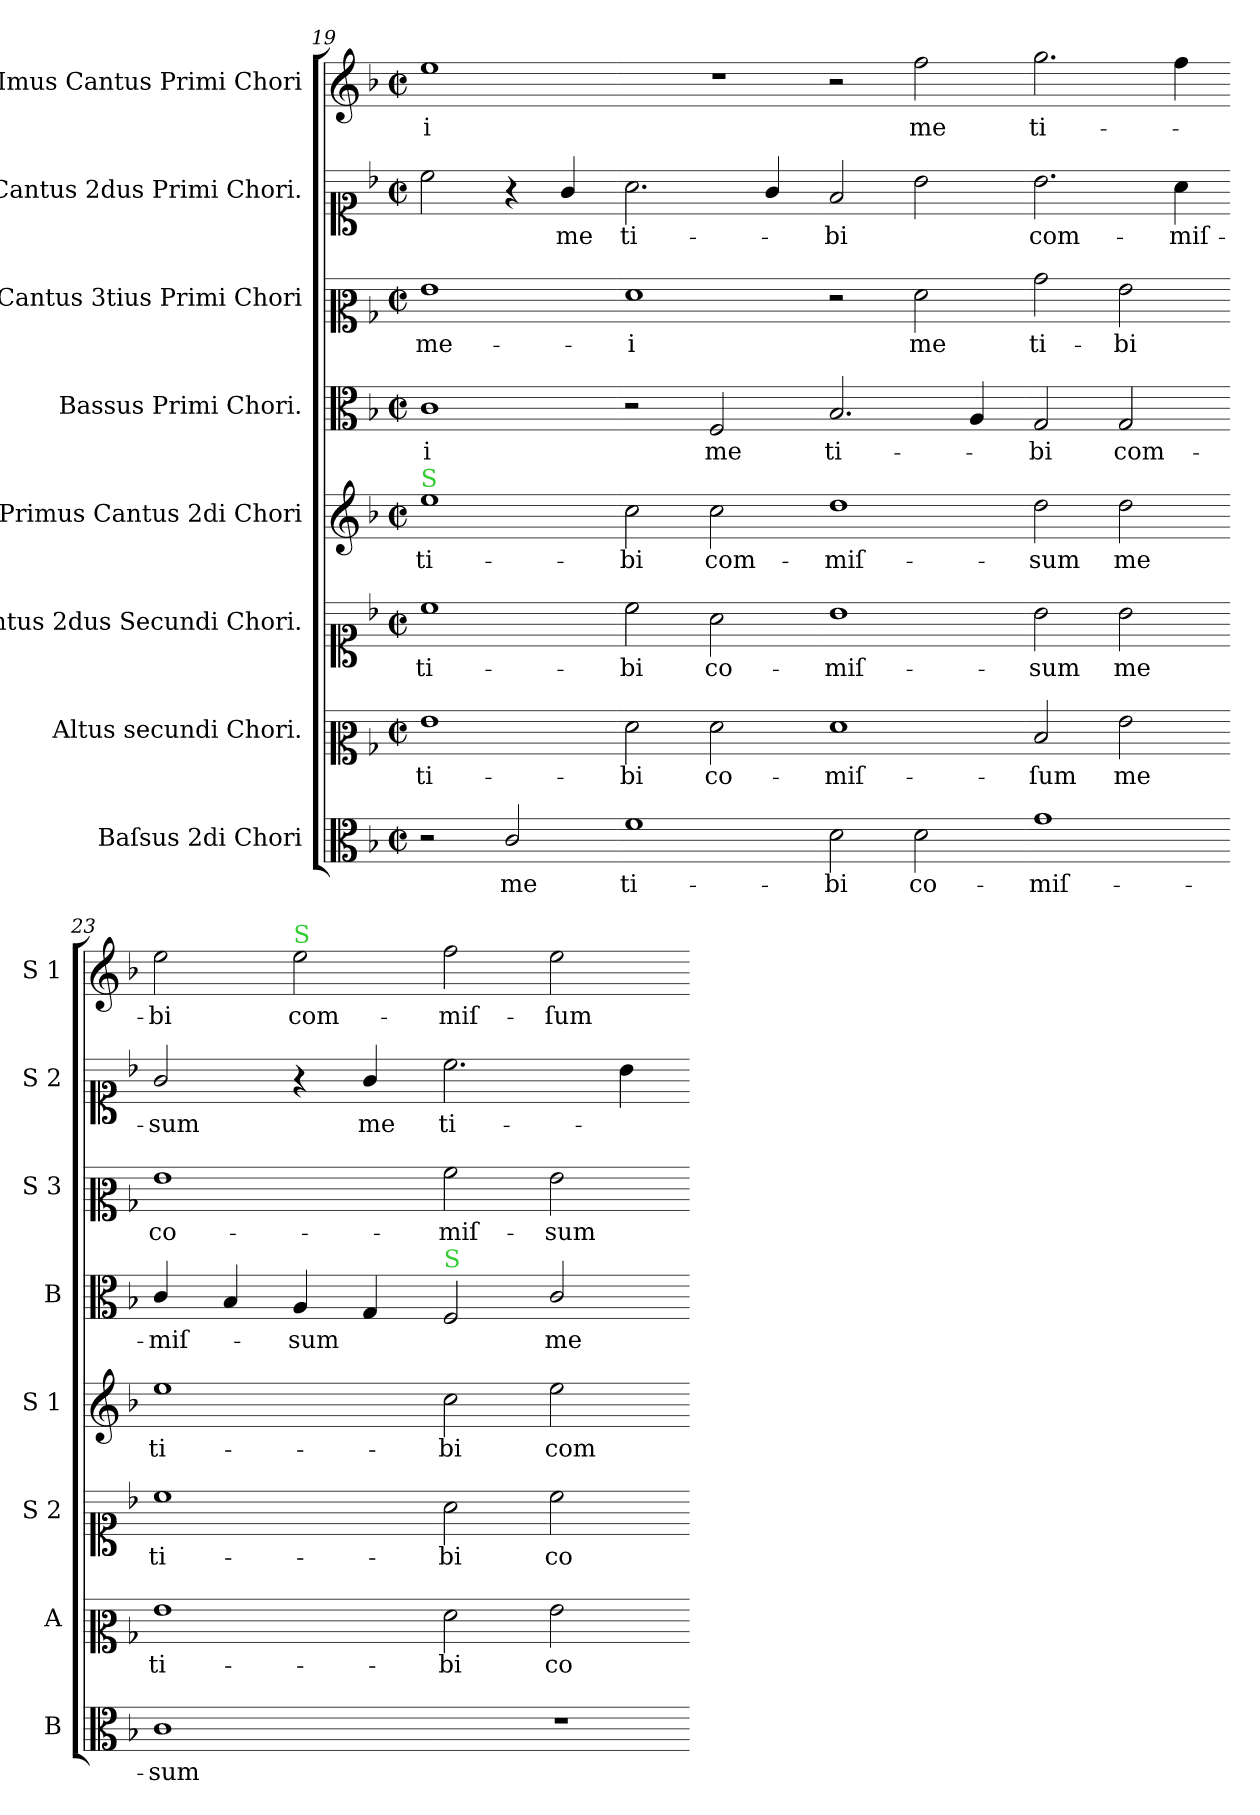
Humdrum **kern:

**kern	**text	**kern	**text	**kern	**text	**kern	**text	**kern	**text	**kern	**text	**kern	**text	**kern	**text
*part8	*part8	*part7	*part7	*part6	*part6	*part5	*part5	*part4	*part4	*part3	*part3	*part2	*part2	*part1	*part1
*staff8	*staff8	*staff7	*staff7	*staff6	*staff6	*staff5	*staff5	*staff4	*staff4	*staff3	*staff3	*staff2	*staff2	*staff1	*staff1
*I"Baſsus 2di Chori	*	*I"Altus secundi Chori.	*	*I"Cantus 2dus Secundi Chori.	*	*I"Primus Cantus 2di Chori	*	*I"Bassus Primi Chori.	*	*I"Cantus 3tius Primi Chori	*	*I"Cantus 2dus Primi Chori.	*	*I"Imus Cantus Primi Chori	*
*I'B	*	*I'A	*	*I'S 2	*	*I'S 1	*	*I'B	*	*I'S 3	*	*I'S 2	*	*I'S 1	*
*clefC3	*	*clefC2	*	*clefC1	*	*clefG2	*	*clefC3	*	*clefC2	*	*clefC1	*	*clefG2	*
*k[b-]	*	*k[b-]	*	*k[b-]	*	*k[b-]	*	*k[b-]	*	*k[b-]	*	*k[b-]	*	*k[b-]	*
*F:	*	*F:	*	*F:	*	*F:	*	*F:	*	*F:	*	*F:	*	*F:	*
*M2/2	*	*M2/2	*	*M2/2	*	*M2/2	*	*M2/2	*	*M2/2	*	*M2/2	*	*M2/2	*
*met(c|)	*	*met(c|)	*	*met(c|)	*	*met(c|)	*	*met(c|)	*	*met(c|)	*	*met(c|)	*	*met(c|)	*
=19	=19	=19	=19	=19	=19	=19	=19	=19	=19	=19	=19	=19	=19	=19	=19
!	!	!	!	!	!	!LO:TX:a:color=limegreen:t=S	!	!	!	!	!	!	!	!	!
2r	.	1g	ti-	1cc	ti-	1ee	ti-	1c	-i	1g	me-	2cc\	.	1ee	-i
2c/	me	.	.	.	.	.	.	.	.	.	.	4r	.	.	.
.	.	.	.	.	.	.	.	.	.	.	.	4g/	me	.	.
=20-	=20-	=20-	=20-	=20-	=20-	=20-	=20-	=20-	=20-	=20-	=20-	=20-	=20-	=20-	=20-
1f	ti-	2f\	-bi	2cc\	-bi	2cc\	-bi	2r	.	1f	-i	2.a\	ti-	1r	.
.	.	2f\	co-	2a\	co-	2cc\	com-	2F/	me	.	.	.	.	.	.
.	.	.	.	.	.	.	.	.	.	.	.	4g/	.	.	.
=21-	=21-	=21-	=21-	=21-	=21-	=21-	=21-	=21-	=21-	=21-	=21-	=21-	=21-	=21-	=21-
2d\	-bi	1f	-miſ-	1b-	-miſ-	1dd	-miſ-	2.B-/	ti-	2r	.	2f/	-bi	2r	.
2d\	co-	.	.	.	.	.	.	.	.	2f\	me	2b-\	.	2ff\	me
.	.	.	.	.	.	.	.	4A/	.	.	.	.	.	.	.
=22-	=22-	=22-	=22-	=22-	=22-	=22-	=22-	=22-	=22-	=22-	=22-	=22-	=22-	=22-	=22-
1g	-miſ-	2d/	-ſum	2b-\	-sum	2dd\	-sum	2G/	-bi	2b-\	ti-	2.b-\	com-	2.gg\	ti-
.	.	2g\	me	2b-\	me	2dd\	me	2G/	com-	2g\	-bi	.	.	.	.
.	.	.	.	.	.	.	.	.	.	.	.	4a\	-miſ-	4ff\	.
=23-	=23-	=23-	=23-	=23-	=23-	=23-	=23-	=23-	=23-	=23-	=23-	=23-	=23-	=23-	=23-
1c	-sum	1g	ti-	1cc	ti-	1ee	ti-	4c/	-miſ-	1g	co-	2g/	-sum	2ee\	-bi
.	.	.	.	.	.	.	.	4B-/	.	.	.	.	.	.	.
!	!	!	!	!	!	!	!	!	!	!	!	!	!	!LO:TX:a:color=limegreen:t=S	!
.	.	.	.	.	.	.	.	4A/	-sum	.	.	4r	.	2ee\	com-
.	.	.	.	.	.	.	.	4G/	.	.	.	4g/	me	.	.
=24-	=24-	=24-	=24-	=24-	=24-	=24-	=24-	=24-	=24-	=24-	=24-	=24-	=24-	=24-	=24-
!	!	!	!	!	!	!	!	!LO:TX:a:color=limegreen:t=S	!	!	!	!	!	!	!
1r	.	2f\	-bi	2a\	-bi	2cc\	-bi	2F/	.	2a\	-miſ-	2.cc\	ti-	2ff\	-miſ-
.	.	2g\	co-	2cc\	co-	2ee\	com-	2c/	me	2g\	-sum	.	.	2ee\	-ſum
.	.	.	.	.	.	.	.	.	.	.	.	4b-\	.	.	.
=-	=-	=-	=-	=-	=-	=-	=-	=-	=-	=-	=-	=-	=-	=-	=-
*-	*-	*-	*-	*-	*-	*-	*-	*-	*-	*-	*-	*-	*-	*-	*-
